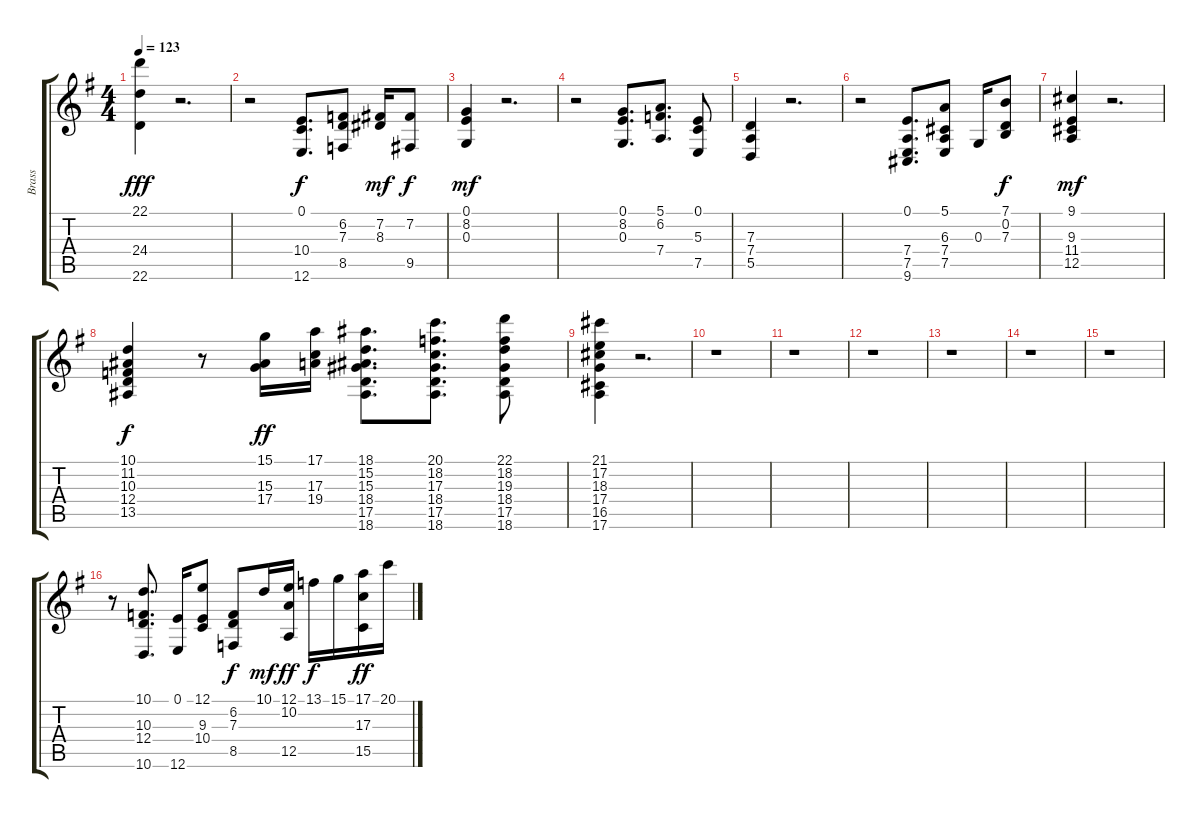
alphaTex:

\track ("Brass" "Brass") {instrument brasssection}
\staff {score tabs}
\tuning (E4 B3 G3 D3 A2 E2) {hide}
\ts (4 4)
\tempo 123
\clef g2
\ks g
(22.1 24.4 22.6).4{dy fff} r.2{d} |
r.2 (0.1 10.4 12.6).8{d dy f} (6.2 7.3 8.5).8 (7.2 8.3).16{dy mf} (7.2 9.5).8{dy f} |
(0.1 8.2 0.3).4{dy mf} r.2{d} |
r.2 (0.1 8.2 0.3).8{d} (5.1 6.2 7.4).8{d} (0.1 5.3 7.5).8 |
(7.3 7.4 5.5).4 r.2{d} |
r.2 (0.1 7.4 7.5 9.6).8{d} (5.1 6.3 7.4 7.5).8 0.3.16 (7.1 0.2 7.3).8{dy f} |
(9.1 9.3 11.4 12.5).4{dy mf} r.2{d} |
(10.1 11.2 10.3 12.4 13.5).4{dy f} r.8 (15.1 15.3 17.4).16{dy ff} (17.1 17.3 19.4).16 (18.1 15.2 15.3 18.4 17.5 18.6).8{d} (20.1 18.2 17.3 18.4 17.5 18.6).8{d} (22.1 18.2 19.3 18.4 17.5 18.6).8 |
(21.1 17.2 18.3 17.4 16.5 17.6).4 r.2{d} |
r.1 |
r.1 |
r.1 |
r.1 |
r.1 |
r.1 |
r.8 (10.1 10.3 12.4 10.6).8{d} (0.1 12.6).16 (12.1 9.3 10.4).8 (6.2 7.3 8.5).8{dy f} 10.1.16{dy mf} (12.1 10.2 12.5).16{dy ff} 13.1.16{dy f} 15.1.16 (17.1 17.3 15.5).16{dy ff} 20.1.16
